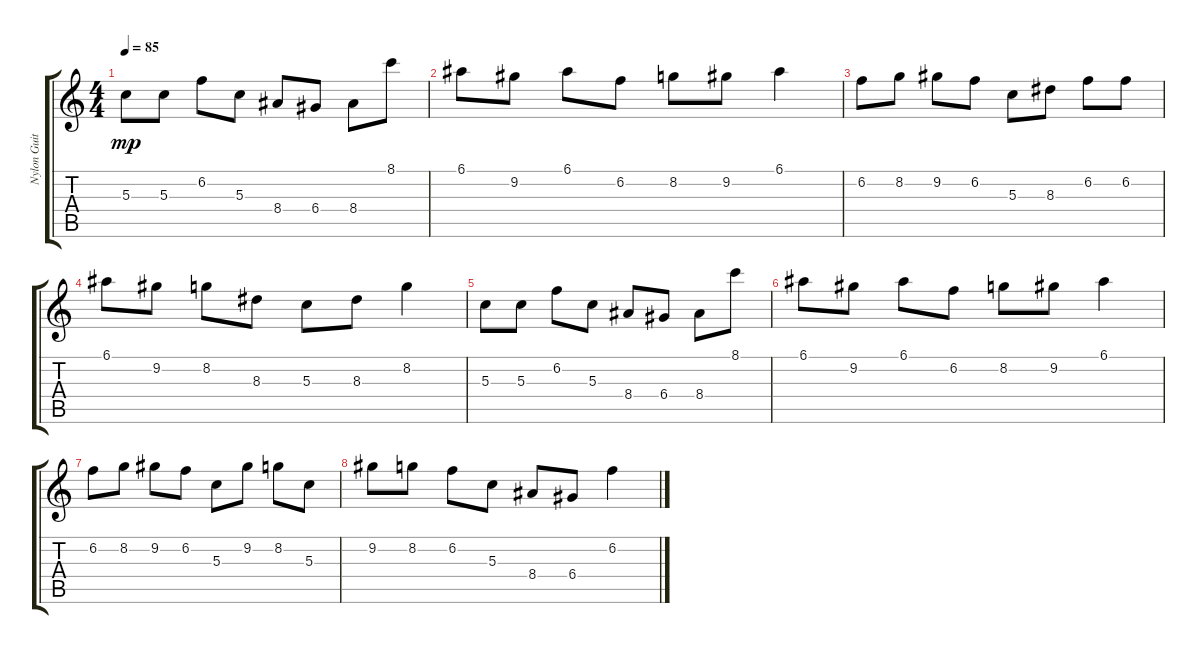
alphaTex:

\track ("Nylon Guitar" "Nylon Guit") {instrument acousticguitarnylon}
\staff {score tabs}
\tuning (E4 B3 G3 D3 A2 E2) {hide}
\ts (4 4)
\tempo 85
\clef g2
\ks c
5.3.8{dy mp} 5.3.8 6.2.8 5.3.8 8.4.8 6.4.8 8.4.8 8.1.8 |
6.1.8 9.2.8 6.1.8 6.2.8 8.2.8 9.2.8 6.1.4 |
6.2.8 8.2.8 9.2.8 6.2.8 5.3.8 8.3.8 6.2.8 6.2.8 |
6.1.8 9.2.8 8.2.8 8.3.8 5.3.8 8.3.8 8.2.4 |
5.3.8 5.3.8 6.2.8 5.3.8 8.4.8 6.4.8 8.4.8 8.1.8 |
6.1.8 9.2.8 6.1.8 6.2.8 8.2.8 9.2.8 6.1.4 |
6.2.8 8.2.8 9.2.8 6.2.8 5.3.8 9.2.8 8.2.8 5.3.8 |
9.2.8 8.2.8 6.2.8 5.3.8 8.4.8 6.4.8 6.2.4
